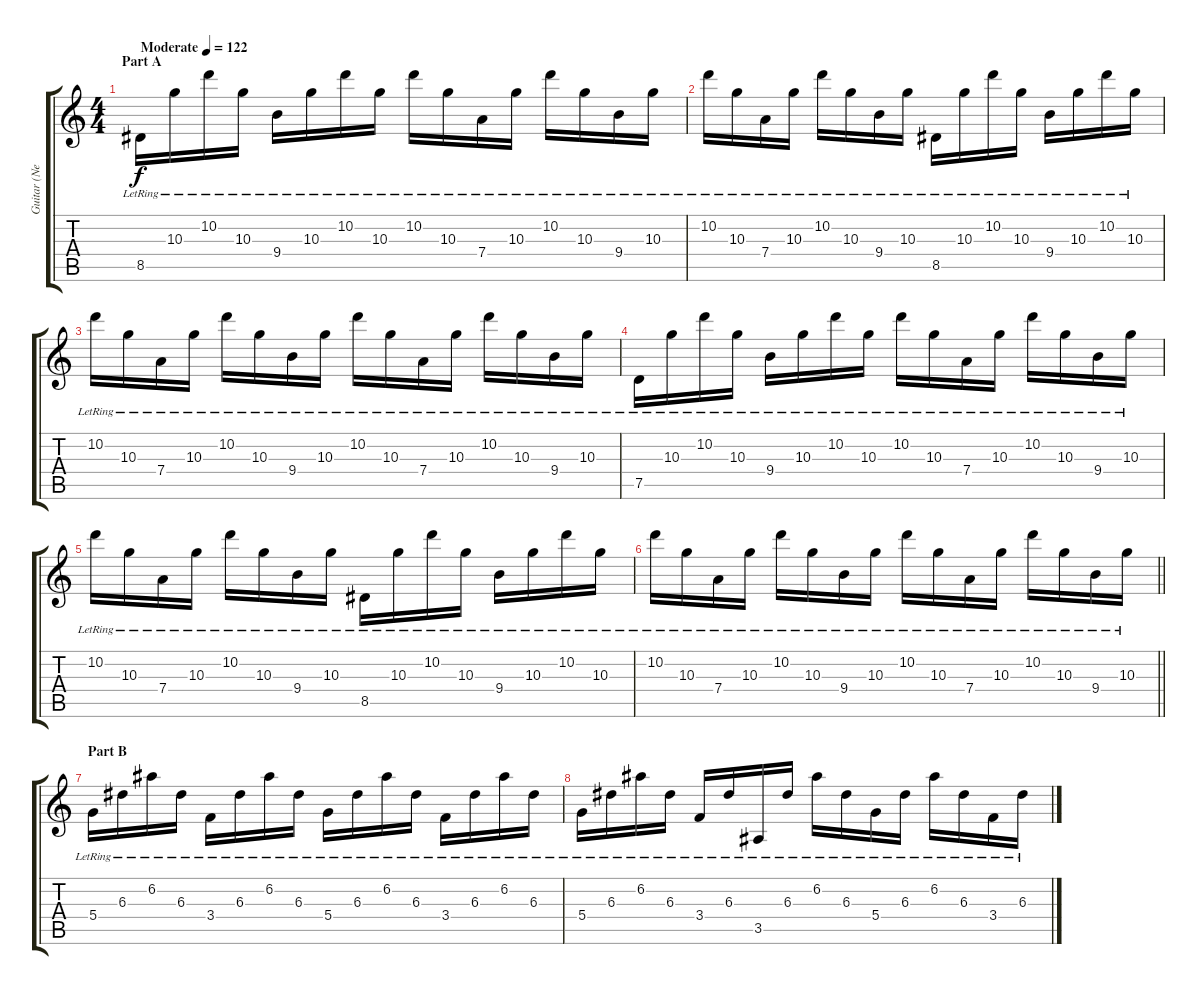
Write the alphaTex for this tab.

\track ("Guitar (New Standart Tuning)" "Guitar (Ne") {instrument acousticguitarsteel}
\staff {score tabs}
\tuning (G4 E4 A3 D3 G2 C2) {hide}
\ts (4 4)
\section ("" "Part A")
\tempo (122 "Moderate")
\clef g2
\ks c
8.5{lr}.16{dy f instrument acousticguitarsteel} 10.3{lr}.16 10.2{lr}.16 10.3{lr}.16 9.4{lr}.16 10.3{lr}.16 10.2{lr}.16 10.3{lr}.16 10.2{lr}.16 10.3{lr}.16 7.4{lr}.16 10.3{lr}.16 10.2{lr}.16 10.3{lr}.16 9.4{lr}.16 10.3{lr}.16 |
10.2{lr}.16 10.3{lr}.16 7.4{lr}.16 10.3{lr}.16 10.2{lr}.16 10.3{lr}.16 9.4{lr}.16 10.3{lr}.16 8.5{lr}.16 10.3{lr}.16 10.2{lr}.16 10.3{lr}.16 9.4{lr}.16 10.3{lr}.16 10.2{lr}.16 10.3{lr}.16 |
10.2{lr}.16 10.3{lr}.16 7.4{lr}.16 10.3{lr}.16 10.2{lr}.16 10.3{lr}.16 9.4{lr}.16 10.3{lr}.16 10.2{lr}.16 10.3{lr}.16 7.4{lr}.16 10.3{lr}.16 10.2{lr}.16 10.3{lr}.16 9.4{lr}.16 10.3{lr}.16 |
7.5{lr}.16 10.3{lr}.16 10.2{lr}.16 10.3{lr}.16 9.4{lr}.16 10.3{lr}.16 10.2{lr}.16 10.3{lr}.16 10.2{lr}.16 10.3{lr}.16 7.4{lr}.16 10.3{lr}.16 10.2{lr}.16 10.3{lr}.16 9.4{lr}.16 10.3{lr}.16 |
10.2{lr}.16 10.3{lr}.16 7.4{lr}.16 10.3{lr}.16 10.2{lr}.16 10.3{lr}.16 9.4{lr}.16 10.3{lr}.16 8.5{lr}.16 10.3{lr}.16 10.2{lr}.16 10.3{lr}.16 9.4{lr}.16 10.3{lr}.16 10.2{lr}.16 10.3{lr}.16 |
\barLineRight lightlight
10.2{lr}.16 10.3{lr}.16 7.4{lr}.16 10.3{lr}.16 10.2{lr}.16 10.3{lr}.16 9.4{lr}.16 10.3{lr}.16 10.2{lr}.16 10.3{lr}.16 7.4{lr}.16 10.3{lr}.16 10.2{lr}.16 10.3{lr}.16 9.4{lr}.16 10.3{lr}.16 |
\section ("" "Part B")
5.4{lr}.16 6.3{lr}.16 6.2{lr}.16 6.3{lr}.16 3.4{lr}.16 6.3{lr}.16 6.2{lr}.16 6.3{lr}.16 5.4{lr}.16 6.3{lr}.16 6.2{lr}.16 6.3{lr}.16 3.4{lr}.16 6.3{lr}.16 6.2{lr}.16 6.3{lr}.16 |
5.4{lr}.16 6.3{lr}.16 6.2{lr}.16 6.3{lr}.16 3.4{lr}.16 6.3{lr}.16 3.5{lr}.16 6.3{lr}.16 6.2{lr}.16 6.3{lr}.16 5.4{lr}.16 6.3{lr}.16 6.2{lr}.16 6.3{lr}.16 3.4{lr}.16 6.3{lr}.16
